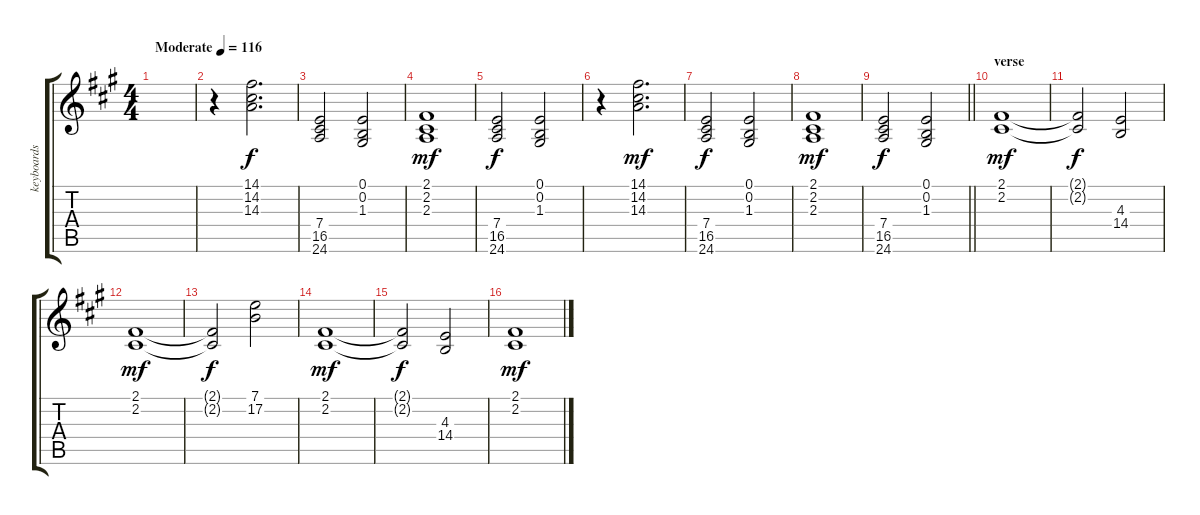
\track ("keyboards" "keyboards") {instrument drawbarorgan}
\staff {score tabs}
\tuning (E4 B3 G3 D3 A2 E2) {hide}
\ts (4 4)
\tempo (116 "Moderate")
\clef g2
\ks a
|
r.4 (14.1 14.2 14.3).2{d} |
(7.4 16.5 24.6).2{dy f} (0.1 0.2 1.3).2 |
(2.1 2.2 2.3).1{dy mf} |
(7.4 16.5 24.6).2{dy f} (0.1 0.2 1.3).2 |
r.4 (14.1 14.2 14.3).2{d dy mf} |
(7.4 16.5 24.6).2{dy f} (0.1 0.2 1.3).2 |
(2.1 2.2 2.3).1{dy mf} |
\barLineRight lightlight
(7.4 16.5 24.6).2{dy f} (0.1 0.2 1.3).2 |
\section ("" "verse")
(2.1 2.2).1{dy mf} |
(2.1{t} 2.2{t}).2{dy f} (4.3 14.4).2 |
(2.1 2.2).1{dy mf} |
(2.1{t} 2.2{t}).2{dy f} (7.1 17.2).2 |
(2.1 2.2).1{dy mf} |
(2.1{t} 2.2{t}).2{dy f} (4.3 14.4).2 |
(2.1 2.2).1{dy mf}
